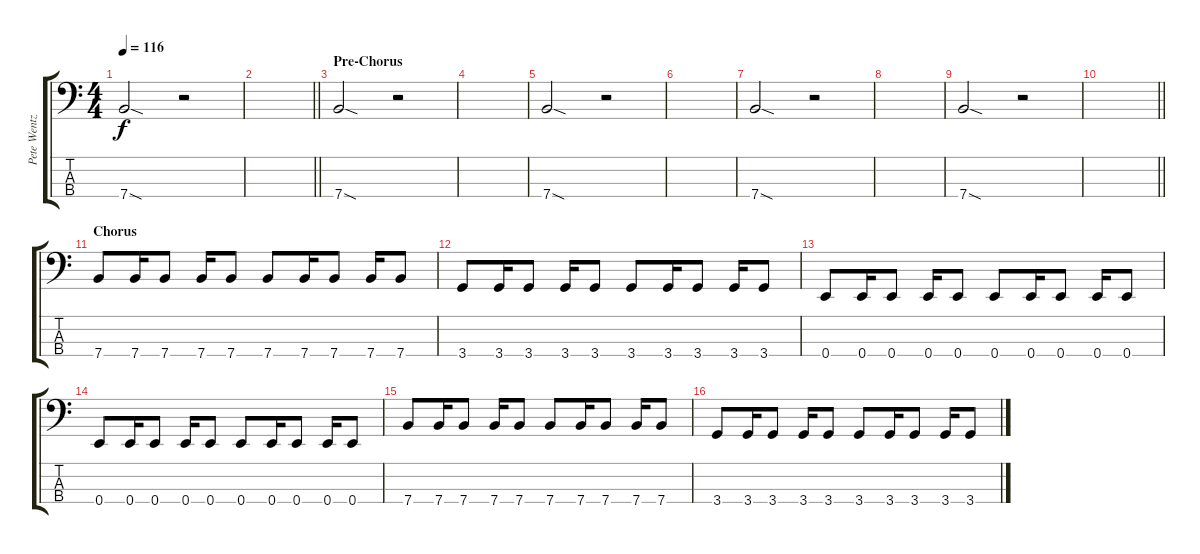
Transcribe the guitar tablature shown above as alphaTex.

\track ("Pete Wentz" "Pete Wentz") {instrument electricbasspick}
\staff {score tabs}
\tuning (G2 D2 A1 E1) {hide}
\ts (4 4)
\tempo 116
\clef f4
\ks c
7.4{sod}.2{dy f} r.2 |
\barLineRight lightlight
|
\section ("" "Pre-Chorus")
7.4{sod}.2 r.2 |
|
7.4{sod}.2 r.2 |
|
7.4{sod}.2 r.2 |
|
7.4{sod}.2 r.2 |
\barLineRight lightlight
|
\section ("" "Chorus")
7.4.8 7.4.16 7.4.8 7.4.16 7.4.8 7.4.8 7.4.16 7.4.8 7.4.16 7.4.8 |
3.4.8 3.4.16 3.4.8 3.4.16 3.4.8 3.4.8 3.4.16 3.4.8 3.4.16 3.4.8 |
0.4.8 0.4.16 0.4.8 0.4.16 0.4.8 0.4.8 0.4.16 0.4.8 0.4.16 0.4.8 |
0.4.8 0.4.16 0.4.8 0.4.16 0.4.8 0.4.8 0.4.16 0.4.8 0.4.16 0.4.8 |
7.4.8 7.4.16 7.4.8 7.4.16 7.4.8 7.4.8 7.4.16 7.4.8 7.4.16 7.4.8 |
3.4.8 3.4.16 3.4.8 3.4.16 3.4.8 3.4.8 3.4.16 3.4.8 3.4.16 3.4.8
